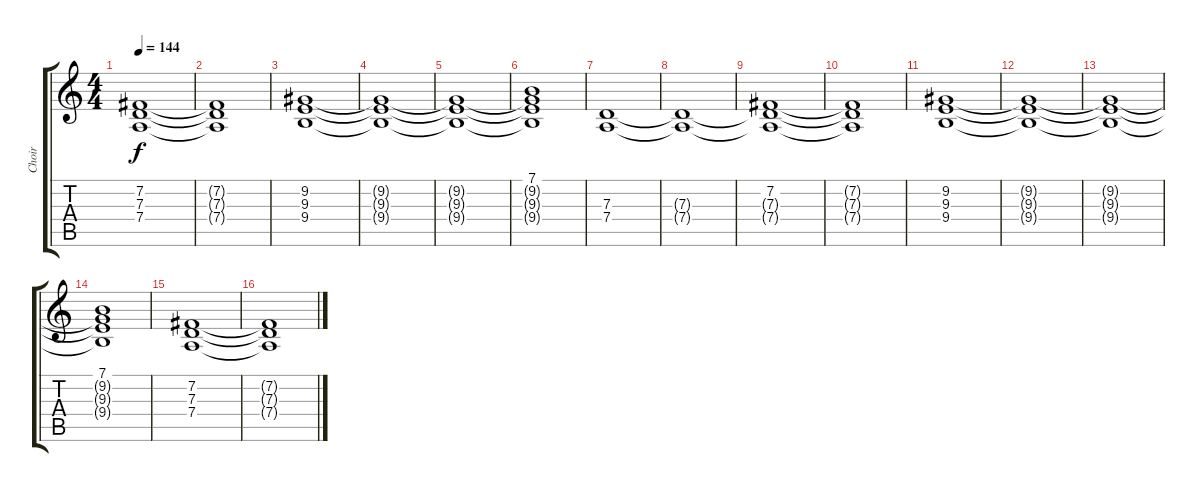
\track ("Choir" "Choir") {instrument choiraahs}
\staff {score tabs}
\tuning (E4 B3 G3 D3 A2 E2) {hide}
\ts (4 4)
\tempo 144
\clef g2
\ks c
(7.2 7.3{t} 7.4{t}).1{dy f} |
(7.2{t} 7.3{t} 7.4{t}).1 |
(9.2 9.3 9.4).1 |
(9.2{t} 9.3{t} 9.4{t}).1 |
(9.2{t} 9.3{t} 9.4{t}).1 |
(7.1 9.2{t} 9.3{t} 9.4{t}).1 |
\section ("" "")
(7.3 7.4).1 |
(7.3{t} 7.4{t}).1 |
(7.2 7.3{t} 7.4{t}).1 |
(7.2{t} 7.3{t} 7.4{t}).1 |
(9.2 9.3 9.4).1 |
(9.2{t} 9.3{t} 9.4{t}).1 |
(9.2{t} 9.3{t} 9.4{t}).1 |
(7.1 9.2{t} 9.3{t} 9.4{t}).1 |
\section ("" "")
(7.2 7.3 7.4).1 |
(7.2{t} 7.3{t} 7.4{t}).1
